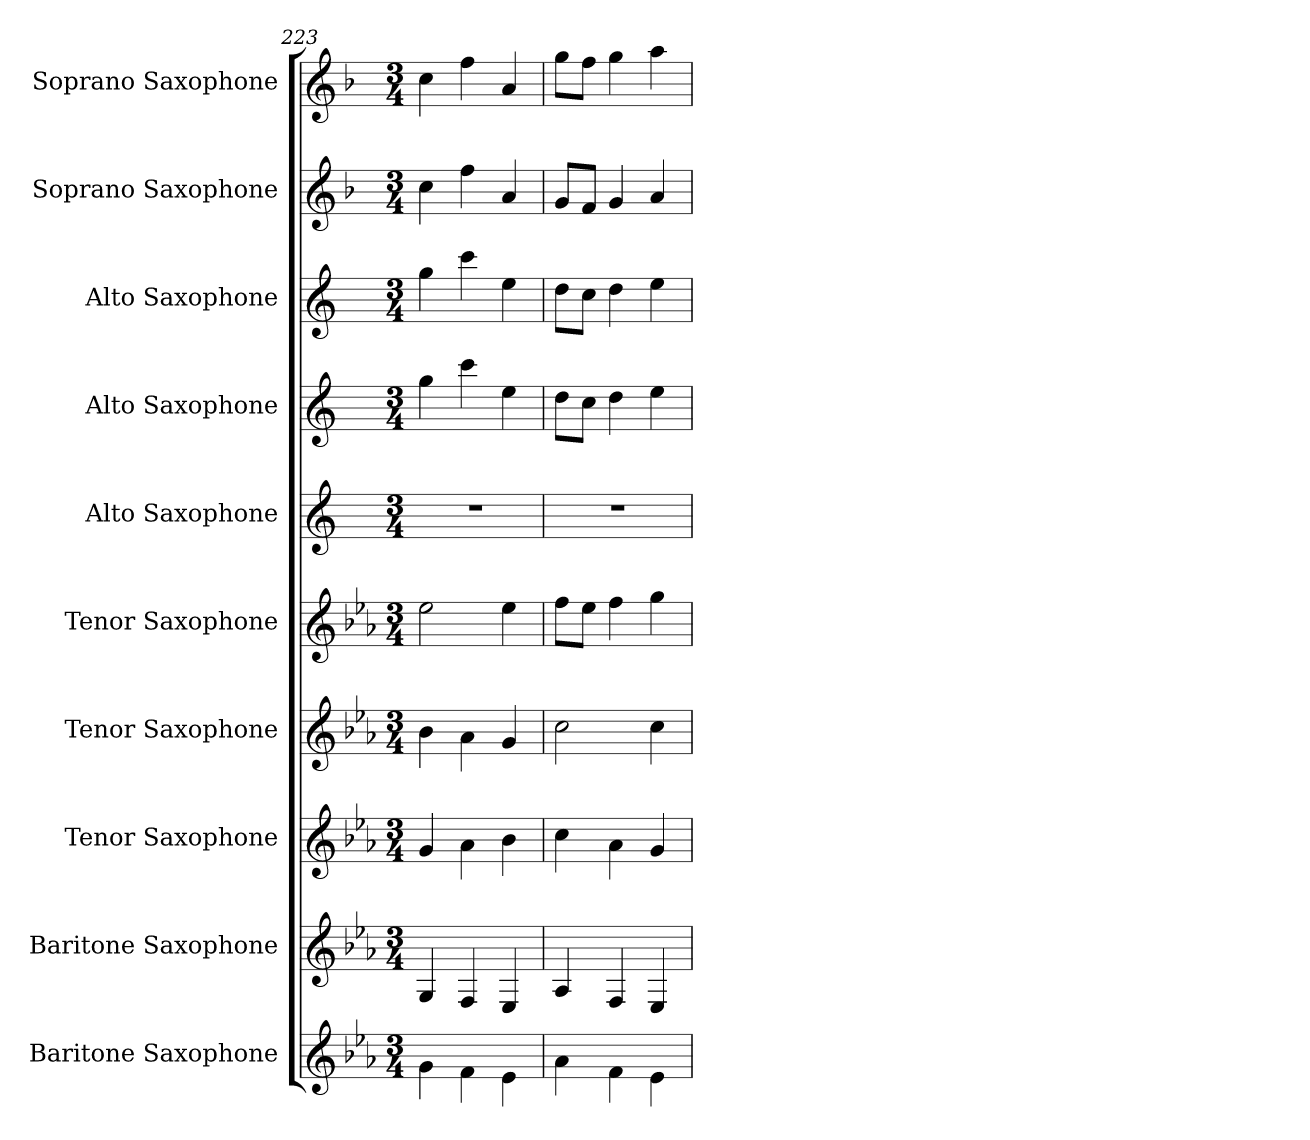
**kern	**kern	**kern	**kern	**kern	**kern	**kern	**kern	**kern	**kern
*part10	*part9	*part8	*part7	*part6	*part5	*part4	*part3	*part2	*part1
*staff10	*staff9	*staff8	*staff7	*staff6	*staff5	*staff4	*staff3	*staff2	*staff1
*I"Baritone Saxophone	*I"Baritone Saxophone	*I"Tenor Saxophone	*I"Tenor Saxophone	*I"Tenor Saxophone	*I"Alto Saxophone	*I"Alto Saxophone	*I"Alto Saxophone	*I"Soprano Saxophone	*I"Soprano Saxophone
*I'Bar. Sax.	*I'Bar. Sax.	*I'T. Sax.	*I'T. Sax.	*I'T. Sax.	*I'A. Sax.	*I'A. Sax.	*I'A. Sax.	*I'S. Sax.	*I'S. Sax.
*clefG2	*clefG2	*clefG2	*clefG2	*clefG2	*clefG2	*clefG2	*clefG2	*clefG2	*clefG2
*ITrd12c21	*ITrd12c21	*ITrd8c14	*ITrd8c14	*ITrd8c14	*ITrd5c9	*ITrd5c9	*ITrd5c9	*ITrd1c2	*ITrd1c2
*k[b-e-a-]	*k[b-e-a-]	*k[b-e-a-]	*k[b-e-a-]	*k[b-e-a-]	*k[b-e-a-]	*k[b-e-a-]	*k[b-e-a-]	*k[b-e-a-]	*k[b-e-a-]
*M3/4	*M3/4	*M3/4	*M3/4	*M3/4	*M3/4	*M3/4	*M3/4	*M3/4	*M3/4
=223	=223	=223	=223	=223	=223	=223	=223	=223	=223
4G\	4GG/	4G/	4B-\	2e-\	2.r	4b-\	4b-\	4b-\	4b-\
4F\	4FF/	4A-\	4A-\	.	.	4ee-\	4ee-\	4ee-\	4ee-\
4E-\	4EE-/	4B-\	4G/	4e-\	.	4g\	4g\	4g/	4g/
=224	=224	=224	=224	=224	=224	=224	=224	=224	=224
4A-\	4AA-/	4c\	2c\	8f\L	2.r	8f\L	8f\L	8f/L	8ff\L
.	.	.	.	8e-\J	.	8e-\J	8e-\J	8e-/J	8ee-\J
4F\	4FF/	4A-\	.	4f\	.	4f\	4f\	4f/	4ff\
4E-\	4EE-/	4G/	4c\	4g\	.	4g\	4g\	4g/	4gg\
=	=	=	=	=	=	=	=	=	=
*-	*-	*-	*-	*-	*-	*-	*-	*-	*-
